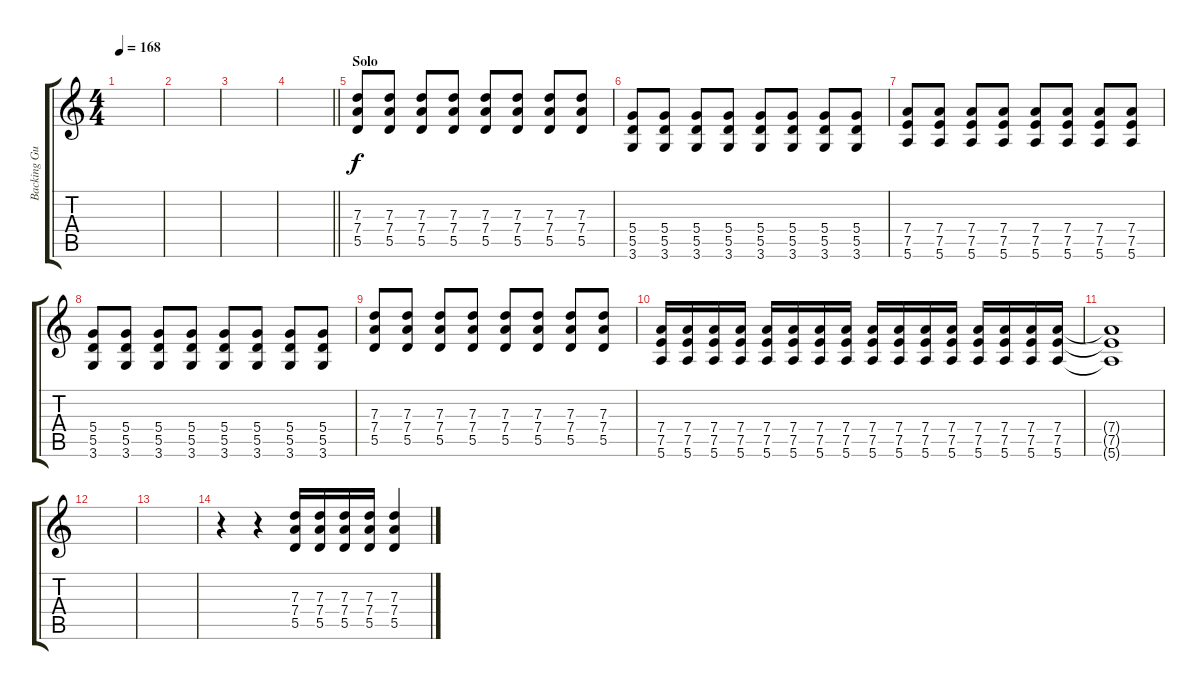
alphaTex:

\track ("Backing Guitar/Bass" "Backing Gu") {instrument overdrivenguitar}
\staff {score tabs}
\tuning (E4 B3 G3 D3 A2 E2) {hide}
\ts (4 4)
\tempo 168
\clef g2
\ks c
|
|
|
\barLineRight lightlight
|
\section ("" "Solo")
(7.3 7.4 5.5).8 (7.3 7.4 5.5).8 (7.3 7.4 5.5).8 (7.3 7.4 5.5).8 (7.3 7.4 5.5).8 (7.3 7.4 5.5).8 (7.3 7.4 5.5).8 (7.3 7.4 5.5).8 |
(5.4 5.5 3.6).8 (5.4 5.5 3.6).8 (5.4 5.5 3.6).8 (5.4 5.5 3.6).8 (5.4 5.5 3.6).8 (5.4 5.5 3.6).8 (5.4 5.5 3.6).8 (5.4 5.5 3.6).8 |
(7.4 7.5 5.6).8 (7.4 7.5 5.6).8 (7.4 7.5 5.6).8 (7.4 7.5 5.6).8 (7.4 7.5 5.6).8 (7.4 7.5 5.6).8 (7.4 7.5 5.6).8 (7.4 7.5 5.6).8 |
(5.4 5.5 3.6).8 (5.4 5.5 3.6).8 (5.4 5.5 3.6).8 (5.4 5.5 3.6).8 (5.4 5.5 3.6).8 (5.4 5.5 3.6).8 (5.4 5.5 3.6).8 (5.4 5.5 3.6).8 |
(7.3 7.4 5.5).8 (7.3 7.4 5.5).8 (7.3 7.4 5.5).8 (7.3 7.4 5.5).8 (7.3 7.4 5.5).8 (7.3 7.4 5.5).8 (7.3 7.4 5.5).8 (7.3 7.4 5.5).8 |
(7.4 7.5 5.6).16 (7.4 7.5 5.6).16 (7.4 7.5 5.6).16 (7.4 7.5 5.6).16 (7.4 7.5 5.6).16 (7.4 7.5 5.6).16 (7.4 7.5 5.6).16 (7.4 7.5 5.6).16 (7.4 7.5 5.6).16 (7.4 7.5 5.6).16 (7.4 7.5 5.6).16 (7.4 7.5 5.6).16 (7.4 7.5 5.6).16 (7.4 7.5 5.6).16 (7.4 7.5 5.6).16 (7.4 7.5 5.6).16 |
(7.4{t} 7.5{t} 5.6{t}).1 |
|
|
r.4 r.4 (7.3 7.4 5.5).16 (7.3 7.4 5.5).16 (7.3 7.4 5.5).16 (7.3 7.4 5.5).16 (7.3 7.4 5.5).4
